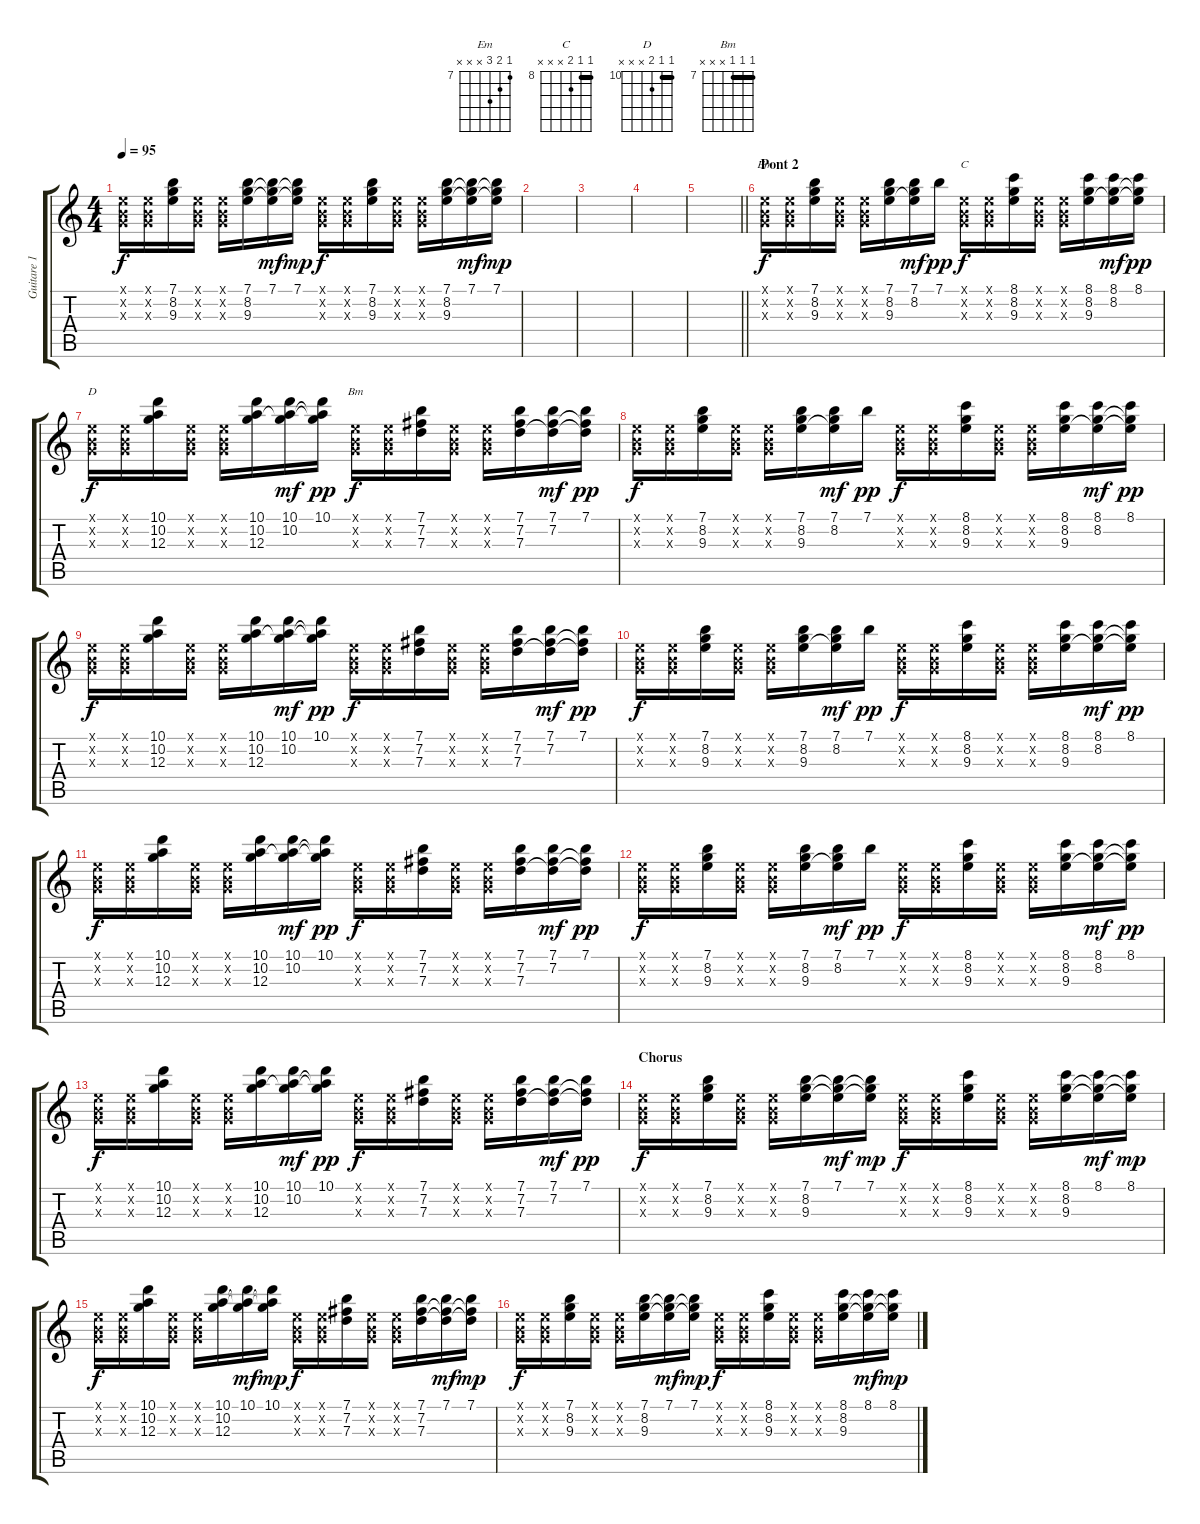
\track ("Guitare 1" "Guitare 1") {instrument overdrivenguitar}
\staff {score tabs}
\tuning (E4 B3 G3 D3 A2 E2) {hide}
\chord ("Em" 7 8 9 x x x) {firstfret 7}
\chord ("C" 8 8 9 x x x) {firstfret 8 barre 8}
\chord ("D" 10 10 11 x x x) {firstfret 10 barre 10}
\chord ("Bm" 7 7 7 x x x) {firstfret 7 barre 7}
\ts (4 4)
\tempo 95
\clef g2
\ks c
(0.1{x} 0.2{x} 0.3{x}).16{dy f} (0.1{x} 0.2{x} 0.3{x}).16 (7.1 8.2 9.3).16 (0.1{x} 0.2{x} 0.3{x}).16 (0.1{x} 0.2{x} 0.3{x}).16 (7.1 8.2 9.3).16 (7.1 8.2{t} 9.3{t}).16{dy mf} (7.1 8.2{t} 9.3{t}).16{dy mp} (0.1{x} 0.2{x} 0.3{x}).16{dy f} (0.1{x} 0.2{x} 0.3{x}).16 (7.1 8.2 9.3).16 (0.1{x} 0.2{x} 0.3{x}).16 (0.1{x} 0.2{x} 0.3{x}).16 (7.1 8.2 9.3).16 (7.1 8.2{t} 9.3{t}).16{dy mf} (7.1 8.2{t} 9.3{t}).16{dy mp} |
|
|
|
\barLineRight lightlight
|
\section ("" "Pont 2")
(0.1{x} 0.2{x} 0.3{x}).16{ch "Em" dy f} (0.1{x} 0.2{x} 0.3{x}).16 (7.1 8.2 9.3).16 (0.1{x} 0.2{x} 0.3{x}).16 (0.1{x} 0.2{x} 0.3{x}).16 (7.1 8.2 9.3).16 (7.1 8.2 9.3{t}).16{dy mf} 7.1.16{dy pp} (0.1{x} 0.2{x} 0.3{x}).16{ch "C" dy f} (0.1{x} 0.2{x} 0.3{x}).16 (8.1 8.2 9.3).16 (0.1{x} 0.2{x} 0.3{x}).16 (0.1{x} 0.2{x} 0.3{x}).16 (8.1 8.2 9.3).16 (8.1 8.2 9.3{t}).16{dy mf} (8.1 8.2{t} 9.3{t}).16{dy pp} |
(0.1{x} 0.2{x} 0.3{x}).16{ch "D" dy f} (0.1{x} 0.2{x} 0.3{x}).16 (10.1 10.2 12.3).16 (0.1{x} 0.2{x} 0.3{x}).16 (0.1{x} 0.2{x} 0.3{x}).16 (10.1 10.2 12.3).16 (10.1 10.2 12.3{t}).16{dy mf} (10.1 10.2{t} 12.3{t}).16{dy pp} (0.1{x} 0.2{x} 0.3{x}).16{ch "Bm" dy f} (0.1{x} 0.2{x} 0.3{x}).16 (7.1 7.2 7.3).16 (0.1{x} 0.2{x} 0.3{x}).16 (0.1{x} 0.2{x} 0.3{x}).16 (7.1 7.2 7.3).16 (7.1 7.2 7.3{t}).16{dy mf} (7.1 7.2{t} 7.3{t}).16{dy pp} |
(0.1{x} 0.2{x} 0.3{x}).16{dy f} (0.1{x} 0.2{x} 0.3{x}).16 (7.1 8.2 9.3).16 (0.1{x} 0.2{x} 0.3{x}).16 (0.1{x} 0.2{x} 0.3{x}).16 (7.1 8.2 9.3).16 (7.1 8.2 9.3{t}).16{dy mf} 7.1.16{dy pp} (0.1{x} 0.2{x} 0.3{x}).16{dy f} (0.1{x} 0.2{x} 0.3{x}).16 (8.1 8.2 9.3).16 (0.1{x} 0.2{x} 0.3{x}).16 (0.1{x} 0.2{x} 0.3{x}).16 (8.1 8.2 9.3).16 (8.1 8.2 9.3{t}).16{dy mf} (8.1 8.2{t} 9.3{t}).16{dy pp} |
(0.1{x} 0.2{x} 0.3{x}).16{dy f} (0.1{x} 0.2{x} 0.3{x}).16 (10.1 10.2 12.3).16 (0.1{x} 0.2{x} 0.3{x}).16 (0.1{x} 0.2{x} 0.3{x}).16 (10.1 10.2 12.3).16 (10.1 10.2 12.3{t}).16{dy mf} (10.1 10.2{t} 12.3{t}).16{dy pp} (0.1{x} 0.2{x} 0.3{x}).16{dy f} (0.1{x} 0.2{x} 0.3{x}).16 (7.1 7.2 7.3).16 (0.1{x} 0.2{x} 0.3{x}).16 (0.1{x} 0.2{x} 0.3{x}).16 (7.1 7.2 7.3).16 (7.1 7.2 7.3{t}).16{dy mf} (7.1 7.2{t} 7.3{t}).16{dy pp} |
(0.1{x} 0.2{x} 0.3{x}).16{dy f} (0.1{x} 0.2{x} 0.3{x}).16 (7.1 8.2 9.3).16 (0.1{x} 0.2{x} 0.3{x}).16 (0.1{x} 0.2{x} 0.3{x}).16 (7.1 8.2 9.3).16 (7.1 8.2 9.3{t}).16{dy mf} 7.1.16{dy pp} (0.1{x} 0.2{x} 0.3{x}).16{dy f} (0.1{x} 0.2{x} 0.3{x}).16 (8.1 8.2 9.3).16 (0.1{x} 0.2{x} 0.3{x}).16 (0.1{x} 0.2{x} 0.3{x}).16 (8.1 8.2 9.3).16 (8.1 8.2 9.3{t}).16{dy mf} (8.1 8.2{t} 9.3{t}).16{dy pp} |
(0.1{x} 0.2{x} 0.3{x}).16{dy f} (0.1{x} 0.2{x} 0.3{x}).16 (10.1 10.2 12.3).16 (0.1{x} 0.2{x} 0.3{x}).16 (0.1{x} 0.2{x} 0.3{x}).16 (10.1 10.2 12.3).16 (10.1 10.2 12.3{t}).16{dy mf} (10.1 10.2{t} 12.3{t}).16{dy pp} (0.1{x} 0.2{x} 0.3{x}).16{dy f} (0.1{x} 0.2{x} 0.3{x}).16 (7.1 7.2 7.3).16 (0.1{x} 0.2{x} 0.3{x}).16 (0.1{x} 0.2{x} 0.3{x}).16 (7.1 7.2 7.3).16 (7.1 7.2 7.3{t}).16{dy mf} (7.1 7.2{t} 7.3{t}).16{dy pp} |
(0.1{x} 0.2{x} 0.3{x}).16{dy f} (0.1{x} 0.2{x} 0.3{x}).16 (7.1 8.2 9.3).16 (0.1{x} 0.2{x} 0.3{x}).16 (0.1{x} 0.2{x} 0.3{x}).16 (7.1 8.2 9.3).16 (7.1 8.2 9.3{t}).16{dy mf} 7.1.16{dy pp} (0.1{x} 0.2{x} 0.3{x}).16{dy f} (0.1{x} 0.2{x} 0.3{x}).16 (8.1 8.2 9.3).16 (0.1{x} 0.2{x} 0.3{x}).16 (0.1{x} 0.2{x} 0.3{x}).16 (8.1 8.2 9.3).16 (8.1 8.2 9.3{t}).16{dy mf} (8.1 8.2{t} 9.3{t}).16{dy pp} |
(0.1{x} 0.2{x} 0.3{x}).16{dy f} (0.1{x} 0.2{x} 0.3{x}).16 (10.1 10.2 12.3).16 (0.1{x} 0.2{x} 0.3{x}).16 (0.1{x} 0.2{x} 0.3{x}).16 (10.1 10.2 12.3).16 (10.1 10.2 12.3{t}).16{dy mf} (10.1 10.2{t} 12.3{t}).16{dy pp} (0.1{x} 0.2{x} 0.3{x}).16{dy f} (0.1{x} 0.2{x} 0.3{x}).16 (7.1 7.2 7.3).16 (0.1{x} 0.2{x} 0.3{x}).16 (0.1{x} 0.2{x} 0.3{x}).16 (7.1 7.2 7.3).16 (7.1 7.2 7.3{t}).16{dy mf} (7.1 7.2{t} 7.3{t}).16{dy pp} |
\section ("" "Chorus")
(0.1{x} 0.2{x} 0.3{x}).16{dy f} (0.1{x} 0.2{x} 0.3{x}).16 (7.1 8.2 9.3).16 (0.1{x} 0.2{x} 0.3{x}).16 (0.1{x} 0.2{x} 0.3{x}).16 (7.1 8.2 9.3).16 (7.1 8.2{t} 9.3{t}).16{dy mf} (7.1 8.2{t} 9.3{t}).16{dy mp} (0.1{x} 0.2{x} 0.3{x}).16{dy f} (0.1{x} 0.2{x} 0.3{x}).16 (8.1 8.2 9.3).16 (0.1{x} 0.2{x} 0.3{x}).16 (0.1{x} 0.2{x} 0.3{x}).16 (8.1 8.2 9.3).16 (8.1 8.2{t} 9.3{t}).16{dy mf} (8.1 8.2{t} 9.3{t}).16{dy mp} |
(0.1{x} 0.2{x} 0.3{x}).16{dy f} (0.1{x} 0.2{x} 0.3{x}).16 (10.1 10.2 12.3).16 (0.1{x} 0.2{x} 0.3{x}).16 (0.1{x} 0.2{x} 0.3{x}).16 (10.1 10.2 12.3).16 (10.1 10.2{t} 12.3{t}).16{dy mf} (10.1 10.2{t} 12.3{t}).16{dy mp} (0.1{x} 0.2{x} 0.3{x}).16{dy f} (0.1{x} 0.2{x} 0.3{x}).16 (7.1 7.2 7.3).16 (0.1{x} 0.2{x} 0.3{x}).16 (0.1{x} 0.2{x} 0.3{x}).16 (7.1 7.2 7.3).16 (7.1 7.2{t} 7.3{t}).16{dy mf} (7.1 7.2{t} 7.3{t}).16{dy mp} |
(0.1{x} 0.2{x} 0.3{x}).16{dy f} (0.1{x} 0.2{x} 0.3{x}).16 (7.1 8.2 9.3).16 (0.1{x} 0.2{x} 0.3{x}).16 (0.1{x} 0.2{x} 0.3{x}).16 (7.1 8.2 9.3).16 (7.1 8.2{t} 9.3{t}).16{dy mf} (7.1 8.2{t} 9.3{t}).16{dy mp} (0.1{x} 0.2{x} 0.3{x}).16{dy f} (0.1{x} 0.2{x} 0.3{x}).16 (8.1 8.2 9.3).16 (0.1{x} 0.2{x} 0.3{x}).16 (0.1{x} 0.2{x} 0.3{x}).16 (8.1 8.2 9.3).16 (8.1 8.2{t} 9.3{t}).16{dy mf} (8.1 8.2{t} 9.3{t}).16{dy mp}
